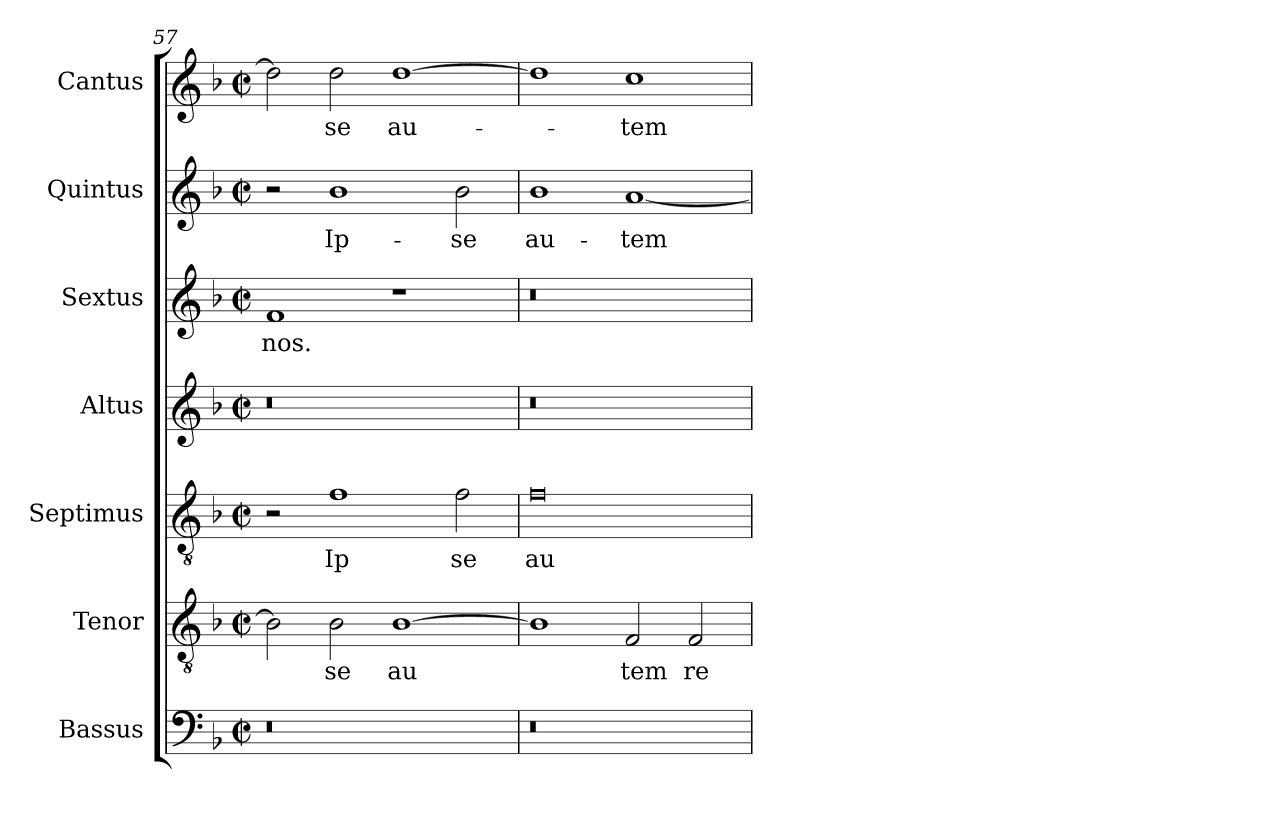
**kern	**kern	**text	**kern	**text	**kern	**kern	**text	**kern	**text	**kern	**text
*part7	*part6	*part6	*part5	*part5	*part4	*part3	*part3	*part2	*part2	*part1	*part1
*staff7	*staff6	*staff6	*staff5	*staff5	*staff4	*staff3	*staff3	*staff2	*staff2	*staff1	*staff1
*I"Bassus	*I"Tenor	*	*I"Septimus	*	*I"Altus	*I"Sextus	*	*I"Quintus	*	*I"Cantus	*
*clefF4	*clefGv2	*	*clefGv2	*	*clefG2	*clefG2	*	*clefG2	*	*clefG2	*
*k[b-]	*k[b-]	*	*k[b-]	*	*k[b-]	*k[b-]	*	*k[b-]	*	*k[b-]	*
*F:	*F:	*	*F:	*	*F:	*F:	*	*F:	*	*F:	*
*M2/2	*M2/2	*	*M2/2	*	*M2/2	*M2/2	*	*M2/2	*	*M2/2	*
*met(c|)	*met(c|)	*	*met(c|)	*	*met(c|)	*met(c|)	*	*met(c|)	*	*met(c|)	*
=57	=57	=57	=57	=57	=57	=57	=57	=57	=57	=57	=57
!	!	!	!	!	!	!	!LO:LY:b:cj	!	!	!	!
0r	2B-\]	.	2r	.	0r	1f	nos.	2r	.	2dd\]	.
!	!	!LO:LY:b:cj	!	!LO:LY:b:cj	!	!	!	!	!LO:LY:b:cj	!	!LO:LY:b:cj
.	2B-\	se	1f	Ip	.	.	.	1b-	Ip-	2dd\	-se
!	!	!LO:LY:b:cj	!	!	!	!	!	!	!	!	!LO:LY:b:cj
.	[>1B-	au	.	.	.	1r	.	.	.	[>1dd	au-
!	!	!	!	!LO:LY:b:cj	!	!	!	!	!LO:LY:b:cj	!	!
.	.	.	2f\	se	.	.	.	2b-\	-se	.	.
=58	=58	=58	=58	=58	=58	=58	=58	=58	=58	=58	=58
!	!	!	!	!LO:LY:b:cj	!	!	!	!	!LO:LY:b:cj	!	!
0r	1B-]	.	0f	au	0r	0r	.	1b-	au-	1dd]	.
!	!	!LO:LY:b:cj	!	!	!	!	!	!	!LO:LY:b	!	!LO:LY:b:cj
.	2F/	tem	.	.	.	.	.	[<1a	-tem	1cc	-tem
!	!	!LO:LY:b:cj	!	!	!	!	!	!	!	!	!
.	2F/	re	.	.	.	.	.	.	.	.	.
=	=	=	=	=	=	=	=	=	=	=	=
*-	*-	*-	*-	*-	*-	*-	*-	*-	*-	*-	*-
